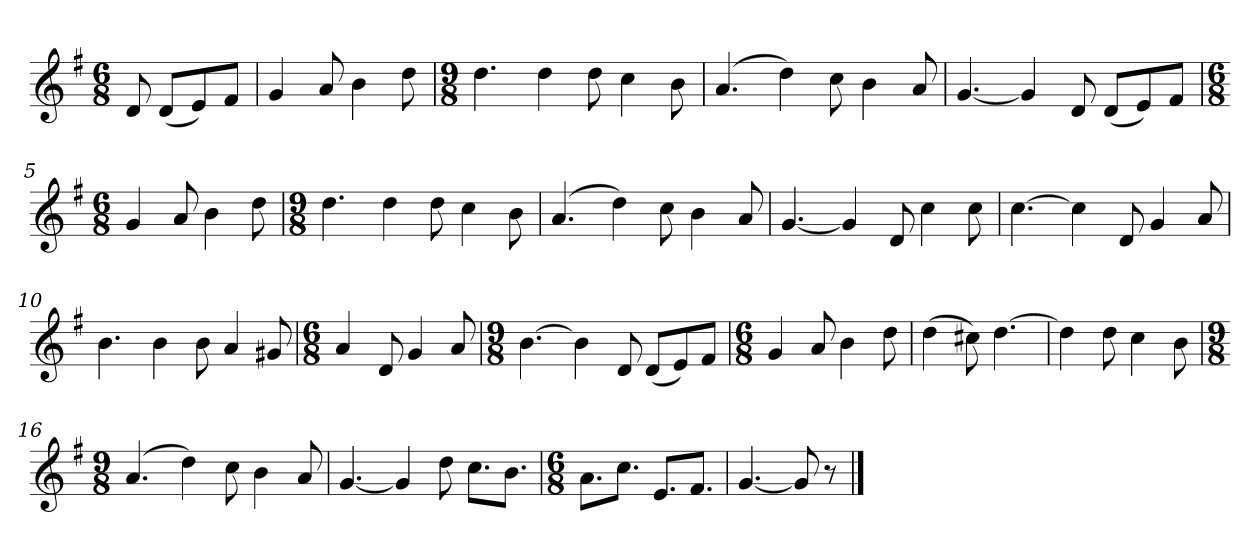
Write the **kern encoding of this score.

**kern
*part1
*staff1
*k[f#]
*M6/8
*MM120
=
8d
(8dL
8e)
8f#J
=1
4g
8a
4b
8dd
=2
*M9/8
4.dd
4dd
8dd
4cc
8b
=3
(4.a
4dd)
8cc
4b
8a
=4
[4.g
4g]
8d
(8dL
8e)
8f#J
=5
*M6/8
4g
8a
4b
8dd
=6
*M9/8
4.dd
4dd
8dd
4cc
8b
=7
(4.a
4dd)
8cc
4b
8a
=8
[4.g
4g]
8d
4cc
8cc
=9
[4.cc
4cc]
8d
4g
8a
=10
4.b
4b
8b
4a
8g#X
=11
*M6/8
4a
8d
4g
8a
=12
*M9/8
[4.b
4b]
8d
(8dL
8e)
8f#J
=13
*M6/8
4g
8a
4b
8dd
=14
(4dd
8cc#X)
[4.dd
=15
4dd]
8dd
4cc
8b
=16
*M9/8
(4.a
4dd)
8cc
4b
8a
=17
[4.g
4g]
8dd
8.ccL
8.bJ
=18
*M6/8
8.aL
8.ccJ
8.eL
8.f#J
=19
[4.g
8g]
8r
==
*-
